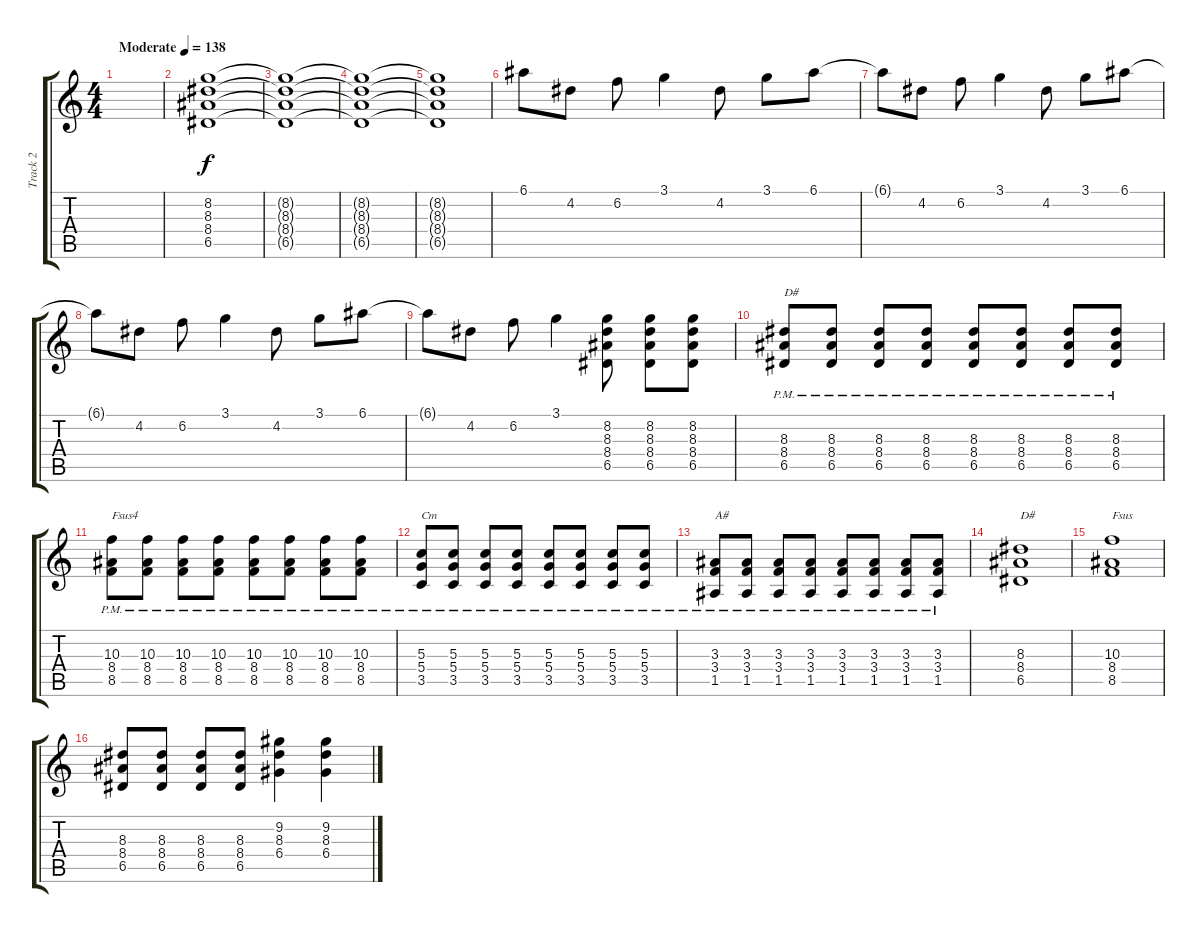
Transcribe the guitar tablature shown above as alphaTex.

\track ("Track 2" "Track 2") {instrument overdrivenguitar}
\staff {score tabs}
\tuning (E4 B3 G3 D3 A2 E2) {hide}
\ts (4 4)
\tempo (138 "Moderate")
\clef g2
\ks c
|
(8.2 8.3 8.4 6.5).1{volume 0} |
(8.2{t} 8.3{t} 8.4{t} 6.5{t}).1 |
(8.2{t} 8.3{t} 8.4{t} 6.5{t}).1 |
(8.2{t} 8.3{t} 8.4{t} 6.5{t}).1 |
6.1.8{volume 11} 4.2.8 6.2.8 3.1.4 4.2.8 3.1.8 6.1.8 |
6.1{t}.8 4.2.8 6.2.8 3.1.4 4.2.8 3.1.8 6.1.8 |
6.1{t}.8 4.2.8 6.2.8 3.1.4 4.2.8 3.1.8 6.1.8 |
6.1{t}.8 4.2.8 6.2.8 3.1.4 (8.2 8.3 8.4 6.5).8{volume 14} (8.2 8.3 8.4 6.5).8 (8.2 8.3 8.4 6.5).8 |
(8.3{pm} 8.4{pm} 6.5{pm}).8{txt "D#"} (8.3{pm} 8.4{pm} 6.5{pm}).8 (8.3{pm} 8.4{pm} 6.5{pm}).8 (8.3{pm} 8.4{pm} 6.5{pm}).8 (8.3{pm} 8.4{pm} 6.5{pm}).8 (8.3{pm} 8.4{pm} 6.5{pm}).8 (8.3{pm} 8.4{pm} 6.5{pm}).8 (8.3{pm} 8.4{pm} 6.5{pm}).8 |
(10.3{pm} 8.4{pm} 8.5{pm}).8{txt "Fsus4"} (10.3{pm} 8.4{pm} 8.5{pm}).8 (10.3{pm} 8.4{pm} 8.5{pm}).8 (10.3{pm} 8.4{pm} 8.5{pm}).8 (10.3{pm} 8.4{pm} 8.5{pm}).8 (10.3{pm} 8.4{pm} 8.5{pm}).8 (10.3{pm} 8.4{pm} 8.5{pm}).8 (10.3{pm} 8.4{pm} 8.5{pm}).8 |
(5.3{pm} 5.4{pm} 3.5{pm}).8{txt "Cm"} (5.3{pm} 5.4{pm} 3.5{pm}).8 (5.3{pm} 5.4{pm} 3.5{pm}).8 (5.3{pm} 5.4{pm} 3.5{pm}).8 (5.3{pm} 5.4{pm} 3.5{pm}).8 (5.3{pm} 5.4{pm} 3.5{pm}).8 (5.3{pm} 5.4{pm} 3.5{pm}).8 (5.3{pm} 5.4{pm} 3.5{pm}).8 |
(3.3 3.4{pm} 1.5{pm}).8{txt "A#"} (3.3{pm} 3.4{pm} 1.5{pm}).8 (3.3{pm} 3.4{pm} 1.5{pm}).8 (3.3{pm} 3.4{pm} 1.5{pm}).8 (3.3{pm} 3.4{pm} 1.5{pm}).8 (3.3{pm} 3.4{pm} 1.5{pm}).8 (3.3{pm} 3.4{pm} 1.5{pm}).8 (3.3{pm} 3.4{pm} 1.5{pm}).8 |
(8.3 8.4 6.5).1{txt "D#"} |
(10.3 8.4 8.5).1{txt "Fsus"} |
(8.3 8.4 6.5).8 (8.3 8.4 6.5).8 (8.3 8.4 6.5).8 (8.3 8.4 6.5).8 (9.2 8.3 6.4).4 (9.2 8.3 6.4).4
